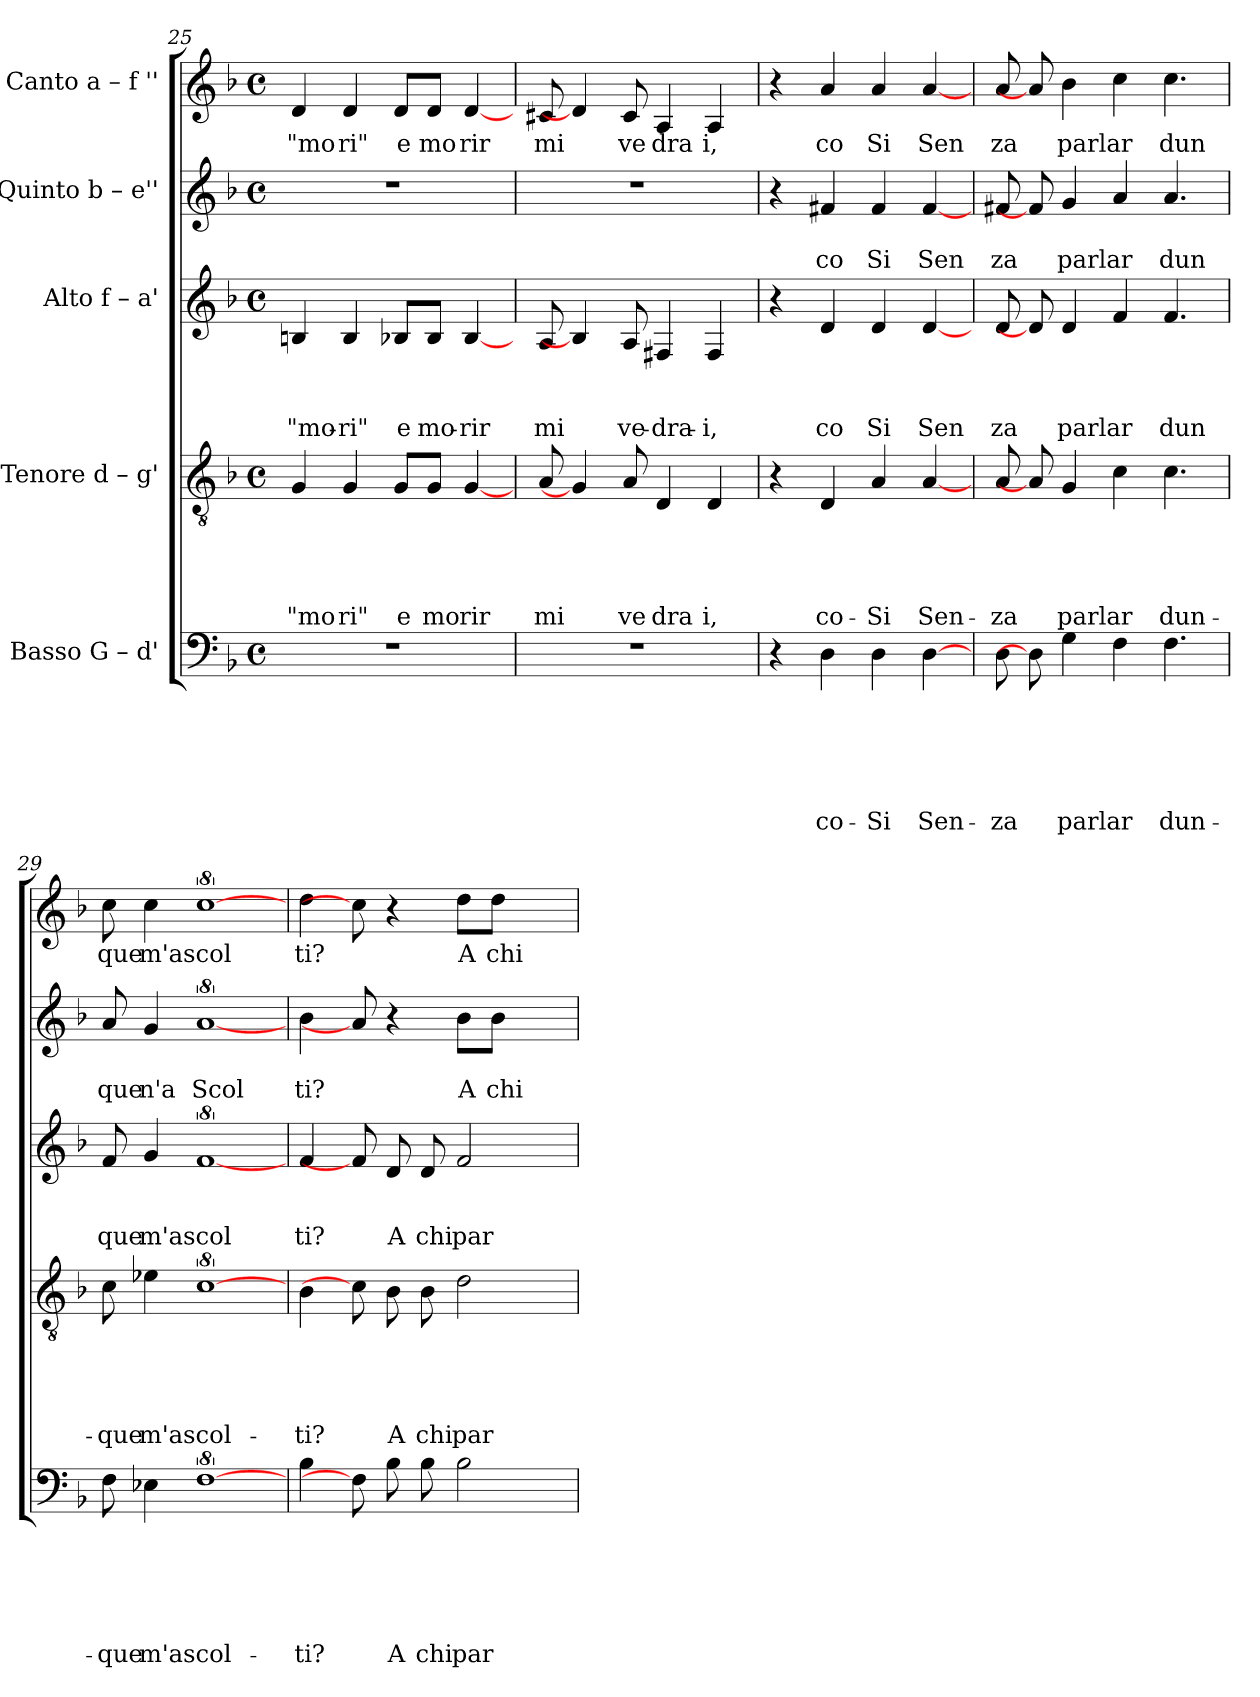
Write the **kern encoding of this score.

**kern	**text	**text	**text	**text	**text	**text	**kern	**text	**text	**text	**text	**text	**kern	**text	**text	**text	**kern	**text	**text	**kern	**text
*part5	*part5	*part5	*part5	*part5	*part5	*part5	*part4	*part4	*part4	*part4	*part4	*part4	*part3	*part3	*part3	*part3	*part2	*part2	*part2	*part1	*part1
*staff5	*staff5	*staff5	*staff5	*staff5	*staff5	*staff5	*staff4	*staff4	*staff4	*staff4	*staff4	*staff4	*staff3	*staff3	*staff3	*staff3	*staff2	*staff2	*staff2	*staff1	*staff1
*I"Basso G – d'	*	*	*	*	*	*	*I"Tenore d – g'	*	*	*	*	*	*I"Alto f – a'	*	*	*	*I"Quinto b – e''	*	*	*I"Canto a – f ''	*
*clefF4	*	*	*	*	*	*	*clefGv2	*	*	*	*	*	*clefG2	*	*	*	*clefG2	*	*	*clefG2	*
*k[b-]	*	*	*	*	*	*	*k[b-]	*	*	*	*	*	*k[b-]	*	*	*	*k[b-]	*	*	*k[b-]	*
*F:	*	*	*	*	*	*	*F:	*	*	*	*	*	*F:	*	*	*	*F:	*	*	*F:	*
*M4/4	*	*	*	*	*	*	*M4/4	*	*	*	*	*	*M4/4	*	*	*	*M4/4	*	*	*M4/4	*
*met(c)	*	*	*	*	*	*	*met(c)	*	*	*	*	*	*met(c)	*	*	*	*met(c)	*	*	*met(c)	*
=25	=25	=25	=25	=25	=25	=25	=25	=25	=25	=25	=25	=25	=25	=25	=25	=25	=25	=25	=25	=25	=25
!LO:N:vis=1	!	!	!	!	!	!	!	!	!	!	!	!LO:LY:b	!	!	!	!LO:LY:b	!LO:N:vis=1	!	!	!	!LO:LY:b
1r	.	.	.	.	.	.	4G/	.	.	.	.	"mo	4Bn/	.	.	"mo-	1r	.	.	4d/	"mo
!	!	!	!	!	!	!	!	!	!	!	!	!LO:LY:b	!	!	!	!LO:LY:b	!	!	!	!	!LO:LY:b
.	.	.	.	.	.	.	4G/	.	.	.	.	ri"	4B/	.	.	-ri"	.	.	.	4d/	ri"
!	!	!	!	!	!	!	!	!	!	!	!	!LO:LY:b	!	!	!	!LO:LY:b	!	!	!	!	!LO:LY:b
.	.	.	.	.	.	.	8G/L	.	.	.	.	e	8B-X/L	.	.	e	.	.	.	8d/L	e
!	!	!	!	!	!	!	!	!	!	!	!	!LO:LY:b	!	!	!	!LO:LY:b	!	!	!	!	!LO:LY:b
.	.	.	.	.	.	.	8G/J	.	.	.	.	mo	8B-/J	.	.	mo-	.	.	.	8d/J	mo
!	!	!	!	!	!	!	!	!	!	!	!	!LO:LY:b	!	!	!	!LO:LY:b	!	!	!	!	!LO:LY:b
.	.	.	.	.	.	.	[4G/	.	.	.	.	rir	[4B-/	.	.	-rir	.	.	.	[4d/	rir
=26	=26	=26	=26	=26	=26	=26	=26	=26	=26	=26	=26	=26	=26	=26	=26	=26	=26	=26	=26	=26	=26
!LO:N:vis=1	!	!	!	!	!	!	!	!	!	!	!	!LO:LY:b	!	!	!	!LO:LY:b	!LO:N:vis=1	!	!	!	!LO:LY:b
1r	.	.	.	.	.	.	8A/	.	.	.	.	mi	8A/	.	.	mi	1r	.	.	8c#X/	mi
.	.	.	.	.	.	.	4G/]	.	.	.	.	.	4B-/]	.	.	.	.	.	.	4d/]	.
!	!	!	!	!	!	!	!	!	!	!	!	!LO:LY:b	!	!	!	!LO:LY:b	!	!	!	!	!LO:LY:b
.	.	.	.	.	.	.	8A/	.	.	.	.	ve	8A/	.	.	ve-	.	.	.	8c#/	ve
!	!	!	!	!	!	!	!	!	!	!	!	!LO:LY:b	!	!	!	!LO:LY:b	!	!	!	!	!LO:LY:b
.	.	.	.	.	.	.	4D/	.	.	.	.	dra	4F#X/	.	.	-dra-	.	.	.	4A/	dra
!	!	!	!	!	!	!	!	!	!	!	!	!LO:LY:b	!	!	!	!LO:LY:b	!	!	!	!	!LO:LY:b
.	.	.	.	.	.	.	4D/	.	.	.	.	i,	4F#/	.	.	-i,	.	.	.	4A/	i,
!!LO:LB:g=z
=27	=27	=27	=27	=27	=27	=27	=27	=27	=27	=27	=27	=27	=27	=27	=27	=27	=27	=27	=27	=27	=27
4r	.	.	.	.	.	.	4r	.	.	.	.	.	4r	.	.	.	4r	.	.	4r	.
!	!	!	!	!	!	!LO:LY:b	!	!	!	!	!	!LO:LY:b	!	!	!	!LO:LY:b	!	!	!LO:LY:b	!	!LO:LY:b
4D\	.	.	.	.	.	co-	4D/	.	.	.	.	co-	4d/	.	.	co	4f#X/	.	co	4a/	co
!	!	!	!	!	!	!LO:LY:b	!	!	!	!	!	!LO:LY:b	!	!	!	!LO:LY:b	!	!	!LO:LY:b	!	!LO:LY:b
4D\	.	.	.	.	.	-Si	4A/	.	.	.	.	-Si	4d/	.	.	Si	4f#/	.	Si	4a/	Si
!	!	!	!	!	!	!LO:LY:b	!	!	!	!	!	!LO:LY:b	!	!	!	!LO:LY:b	!	!	!LO:LY:b	!	!LO:LY:b
[4D\	.	.	.	.	.	Sen-	[4A/	.	.	.	.	Sen-	[4d/	.	.	Sen	[4f#/	.	Sen	[4a/	Sen
=28	=28	=28	=28	=28	=28	=28	=28	=28	=28	=28	=28	=28	=28	=28	=28	=28	=28	=28	=28	=28	=28
!	!	!	!	!	!	!LO:LY:b	!	!	!	!	!	!LO:LY:b	!	!	!	!LO:LY:b	!	!	!LO:LY:b	!	!LO:LY:b
8D\	.	.	.	.	.	-za	8A/	.	.	.	.	-za	8d/	.	.	za	8f#X/	.	za	8a/	za
8D\]	.	.	.	.	.	.	8A/]	.	.	.	.	.	8d/]	.	.	.	8f#/]	.	.	8a/]	.
!	!	!	!	!	!	!LO:LY:b	!	!	!	!	!	!LO:LY:b	!	!	!	!LO:LY:b	!	!	!LO:LY:b	!	!LO:LY:b
4G\	.	.	.	.	.	parlar	4G/	.	.	.	.	parlar	4d/	.	.	parlar	4g/	.	parlar	4b-\	parlar
4F\	.	.	.	.	.	.	4c\	.	.	.	.	.	4f/	.	.	.	4a/	.	.	4cc\	.
!	!	!	!	!	!	!LO:LY:b	!	!	!	!	!	!LO:LY:b	!	!	!	!LO:LY:b	!	!	!LO:LY:b	!	!LO:LY:b
4.F\	.	.	.	.	.	dun-	4.c\	.	.	.	.	dun-	4.f/	.	.	dun	4.a/	.	dun	4.cc\	dun
=29	=29	=29	=29	=29	=29	=29	=29	=29	=29	=29	=29	=29	=29	=29	=29	=29	=29	=29	=29	=29	=29
!	!	!	!	!	!	!LO:LY:b	!	!	!	!	!	!LO:LY:b	!	!	!	!LO:LY:b	!	!	!LO:LY:b	!	!LO:LY:b
8F\	.	.	.	.	.	-que	8c\	.	.	.	.	-que	8f/	.	.	que	8a/	.	que	8cc\	que
!	!	!	!	!	!	!LO:LY:b	!	!	!	!	!	!LO:LY:b	!	!	!	!LO:LY:b	!	!	!LO:LY:b	!	!LO:LY:b
4E-X\	.	.	.	.	.	m'ascol-	4e-X\	.	.	.	.	m'ascol-	4g/	.	.	m'ascol	4g/	.	n'a	4cc\	m'ascol
!	!	!	!	!	!	!	!	!	!	!	!	!	!	!	!	!	!	!	!LO:LY:b	!	!
[8%5F\	.	.	.	.	.	.	[8%5c\	.	.	.	.	.	[8%5f/	.	.	.	[8%5a/	.	Scol	[8%5cc\	.
=30	=30	=30	=30	=30	=30	=30	=30	=30	=30	=30	=30	=30	=30	=30	=30	=30	=30	=30	=30	=30	=30
!	!	!	!	!	!	!LO:LY:b	!	!	!	!	!	!LO:LY:b	!	!	!	!LO:LY:b	!	!	!LO:LY:b	!	!LO:LY:b
4B-\	.	.	.	.	.	-ti?	4B-\	.	.	.	.	-ti?	4f/	.	.	ti?	4b-\	.	ti?	4dd\	ti?
8F\]	.	.	.	.	.	.	8c\]	.	.	.	.	.	8f/]	.	.	.	8a/]	.	.	8cc\]	.
!	!	!	!	!	!	!LO:LY:b	!	!	!	!	!	!LO:LY:b	!	!	!	!LO:LY:b	!	!	!	!	!
8B-\	.	.	.	.	.	A	8B-\	.	.	.	.	A	8d/	.	.	A	4r	.	.	4r	.
!	!	!	!	!	!	!LO:LY:b	!	!	!	!	!	!LO:LY:b	!	!	!	!LO:LY:b	!	!	!	!	!
8B-\	.	.	.	.	.	chi	8B-\	.	.	.	.	chi	8d/	.	.	chi	.	.	.	.	.
!	!	!	!	!	!	!LO:LY:b	!	!	!	!	!	!LO:LY:b	!	!	!	!LO:LY:b	!	!	!LO:LY:b	!	!LO:LY:b
2B-\	.	.	.	.	.	par-	2d\	.	.	.	.	par-	2f/	.	.	par	8b-\L	.	A	8dd\L	A
!	!	!	!	!	!	!	!	!	!	!	!	!	!	!	!	!	!	!	!LO:LY:b	!	!LO:LY:b
.	.	.	.	.	.	.	.	.	.	.	.	.	.	.	.	.	8b-\J	.	chi	8dd\J	chi
.	.	.	.	.	.	.	.	.	.	.	.	.	.	.	.	.	4ryy	.	.	4ryy	.
=	=	=	=	=	=	=	=	=	=	=	=	=	=	=	=	=	=	=	=	=	=
*-	*-	*-	*-	*-	*-	*-	*-	*-	*-	*-	*-	*-	*-	*-	*-	*-	*-	*-	*-	*-	*-
